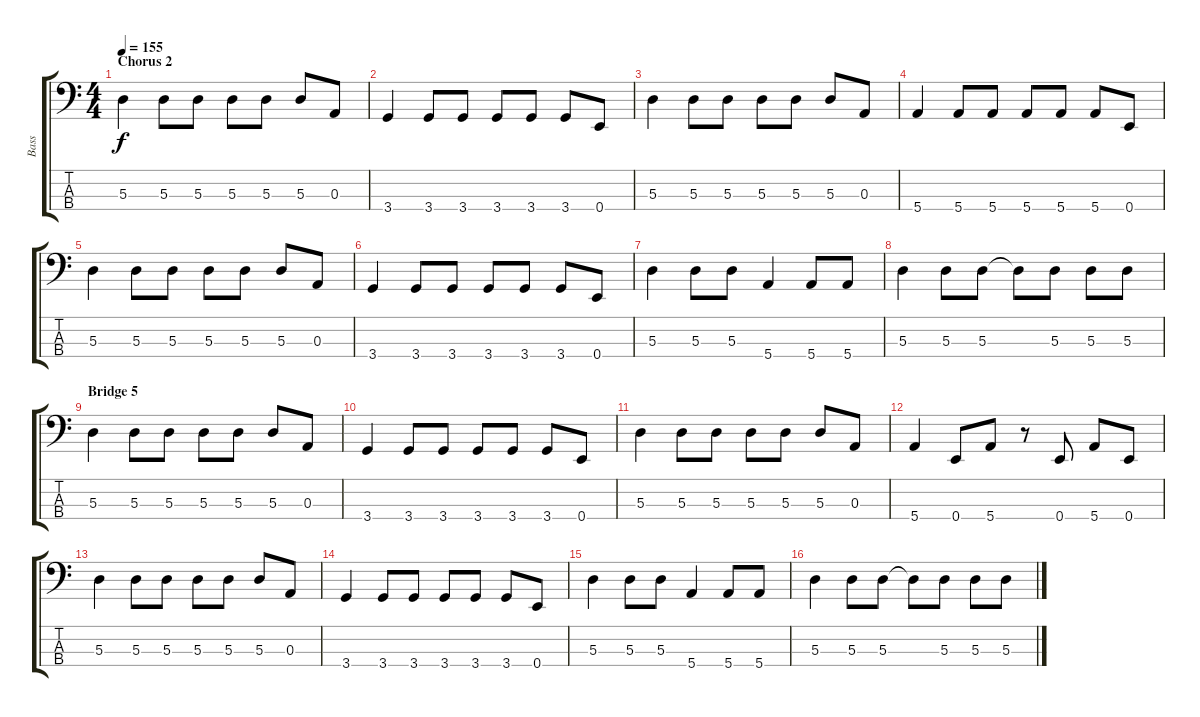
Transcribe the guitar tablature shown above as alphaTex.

\track ("Bass       - Soko" "Bass      ") {instrument electricbassfinger}
\staff {score tabs}
\tuning (G2 D2 A1 E1) {hide}
\ts (4 4)
\section ("" "Chorus 2")
\tempo 155
\clef f4
\ks c
5.3.4{dy f} 5.3.8 5.3.8 5.3.8 5.3.8 5.3.8 0.3.8 |
3.4.4 3.4.8 3.4.8 3.4.8 3.4.8 3.4.8 0.4.8 |
5.3.4 5.3.8 5.3.8 5.3.8 5.3.8 5.3.8 0.3.8 |
5.4.4 5.4.8 5.4.8 5.4.8 5.4.8 5.4.8 0.4.8 |
5.3.4 5.3.8 5.3.8 5.3.8 5.3.8 5.3.8 0.3.8 |
3.4.4 3.4.8 3.4.8 3.4.8 3.4.8 3.4.8 0.4.8 |
5.3.4 5.3.8 5.3.8 5.4.4 5.4.8 5.4.8 |
5.3.4 5.3.8 5.3.8 5.3{t}.8 5.3.8 5.3.8 5.3.8 |
\section ("" "Bridge 5")
5.3.4 5.3.8 5.3.8 5.3.8 5.3.8 5.3.8 0.3.8 |
3.4.4 3.4.8 3.4.8 3.4.8 3.4.8 3.4.8 0.4.8 |
5.3.4 5.3.8 5.3.8 5.3.8 5.3.8 5.3.8 0.3.8 |
5.4.4 0.4.8 5.4.8 r.8 0.4.8 5.4.8 0.4.8 |
5.3.4 5.3.8 5.3.8 5.3.8 5.3.8 5.3.8 0.3.8 |
3.4.4 3.4.8 3.4.8 3.4.8 3.4.8 3.4.8 0.4.8 |
5.3.4 5.3.8 5.3.8 5.4.4 5.4.8 5.4.8 |
5.3.4 5.3.8 5.3.8 5.3{t}.8 5.3.8 5.3.8 5.3.8
